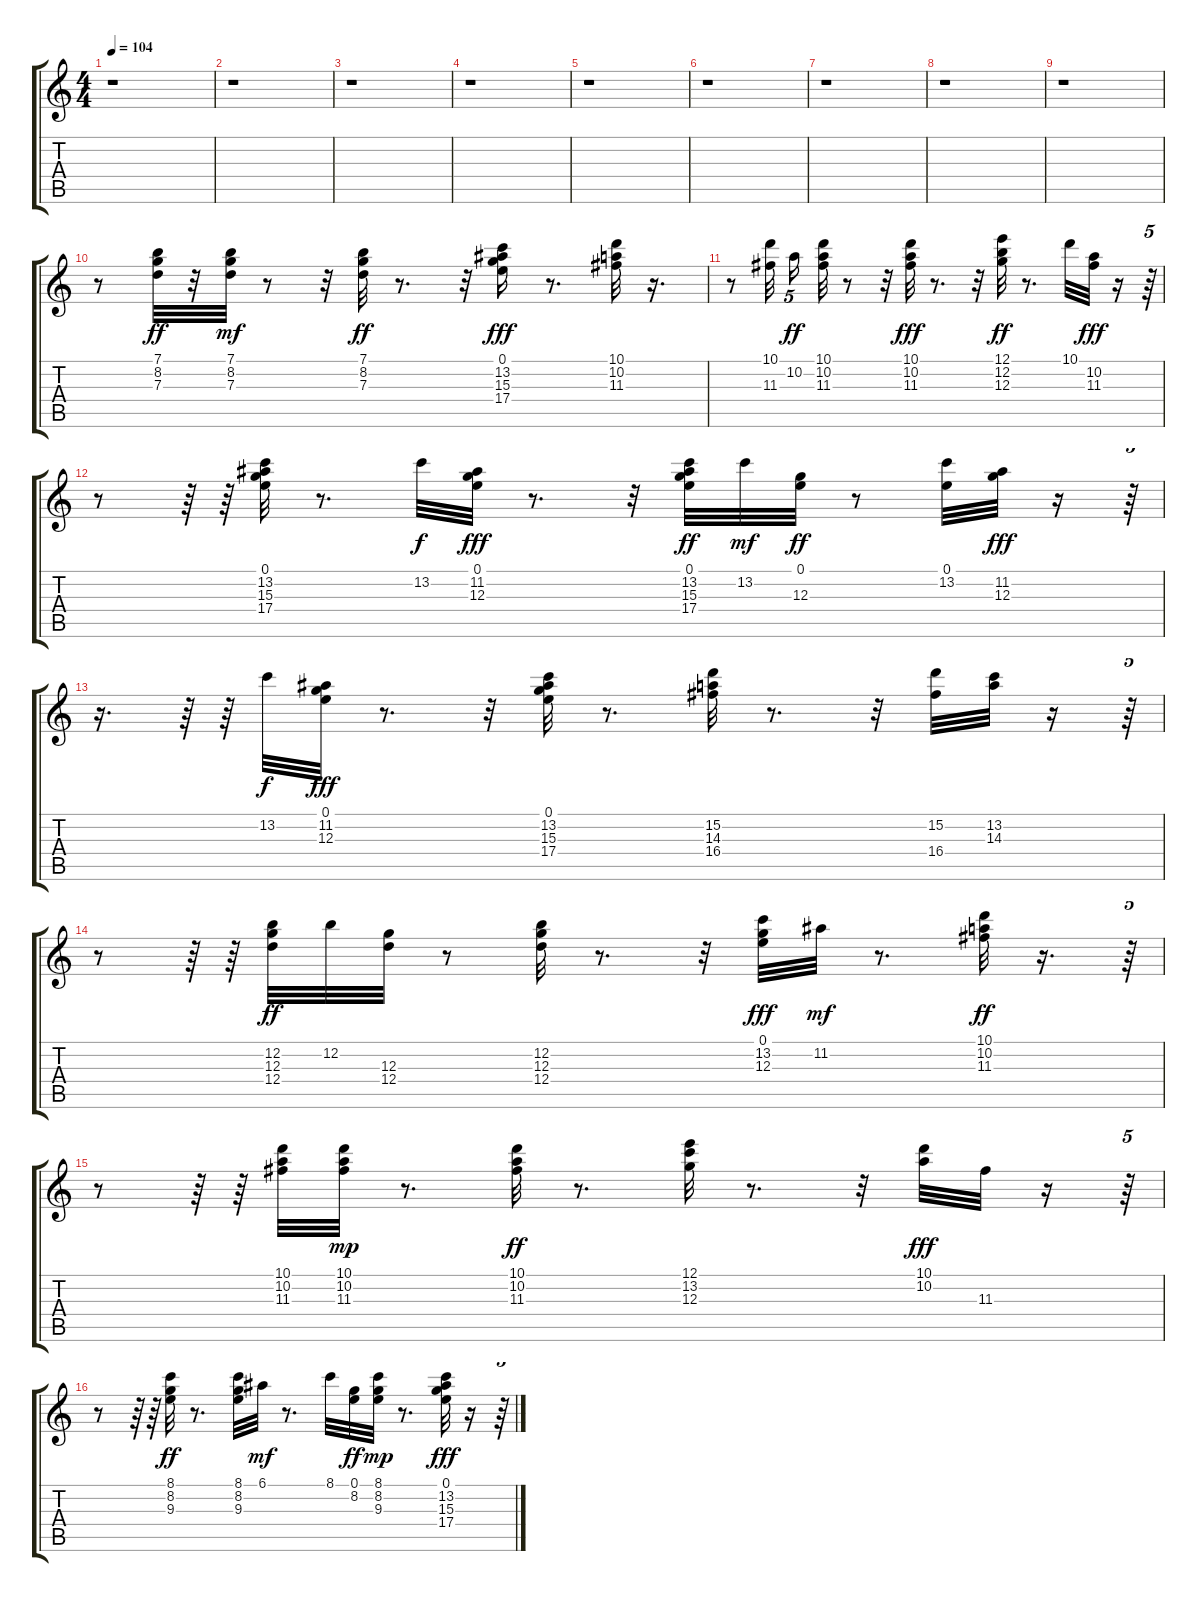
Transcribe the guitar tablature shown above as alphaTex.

\track "" {instrument electricguitarclean}
\staff {score tabs}
\tuning (E4 B3 G3 D3 A2 E2) {hide}
\ts (4 4)
\tempo 104
\clef g2
\ks c
r.1{dy ff} |
r.1 |
r.1 |
r.1 |
r.1 |
r.1 |
r.1 |
r.1 |
r.1 |
r.8 (7.1 8.2 7.3).32 r.32 (7.1 8.2 7.3).32{dy mf} r.8 r.32 (7.1 8.2 7.3).32{dy ff} r.8{d} r.32 (0.1 13.2 15.3 17.4).16{dy fff} r.8{d} (10.1 10.2 11.3).32 r.16{d} |
r.8 (10.1 11.3).32 10.2.16{tu (5 4) dy ff} (10.1 10.2 11.3).32 r.8 r.32 (10.1 10.2 11.3).32{dy fff} r.8{d} r.32 (12.1 12.2 12.3).32{dy ff} r.8{d} 10.1.32 (10.2 11.3).32{dy fff} r.16 r.64{tu (5 4)} |
r.8 r.64 r.64 (0.1 13.2 15.3 17.4).32 r.8{d} 13.2.32{dy f} (0.1 11.2 12.3).32{dy fff} r.8{d} r.32 (0.1 13.2 15.3 17.4).32{dy ff} 13.2.32{dy mf} (0.1 12.3).32{dy ff} r.8 (0.1 13.2).32 (11.2 12.3).32{dy fff} r.16 r.64{tu (5 4)} |
r.16{d} r.64 r.64 13.2.32{dy f} (0.1 11.2 12.3).32{dy fff} r.8{d} r.32 (0.1 13.2 15.3 17.4).32 r.8{d} (15.2 14.3 16.4).32 r.8{d} r.32 (15.2 16.4).32 (13.2 14.3).32 r.16 r.64{tu (5 4)} |
r.8 r.64 r.64 (12.2 12.3 12.4).32{dy ff} 12.2.32 (12.3 12.4).32 r.8 (12.2 12.3 12.4).32 r.8{d} r.32 (0.1 13.2 12.3).32{dy fff} 11.2.32{dy mf} r.8{d} (10.1 10.2 11.3).32{dy ff} r.16{d} r.64{tu (5 4)} |
r.8 r.64 r.64 (10.1 10.2 11.3).32 (10.1 10.2 11.3).32{dy mp} r.8{d} (10.1 10.2 11.3).32{dy ff} r.8{d} (12.1 13.2 12.3).32 r.8{d} r.32 (10.1 10.2).32{dy fff} 11.3.32 r.16 r.64{tu (5 4)} |
r.8 r.64 r.64 (8.1 8.2 9.3).32{dy ff} r.8{d} (8.1 8.2 9.3).32 6.1.32{dy mf} r.8{d} 8.1.32 (0.1 8.2).32{dy ff} (8.1 8.2 9.3).32{dy mp} r.8{d} (0.1 13.2 15.3 17.4).32{dy fff} r.16 r.64{tu (5 4)}
